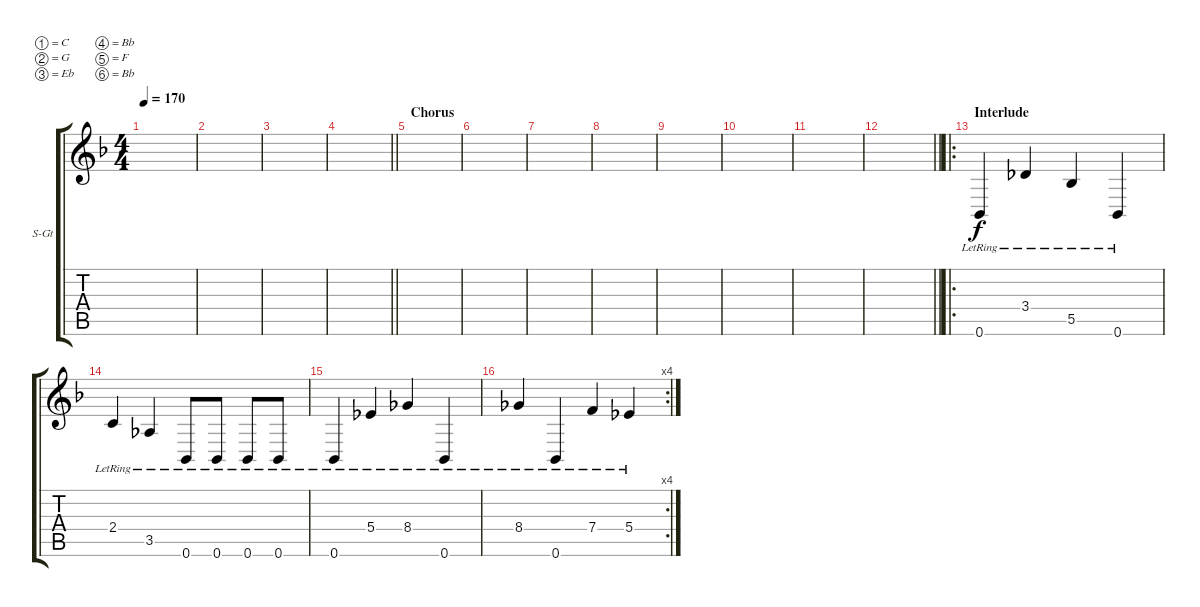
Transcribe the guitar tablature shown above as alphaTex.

\bracketExtendMode groupsimilarinstruments
\firstSystemTrackNameOrientation horizontal
\otherSystemsTrackNameOrientation horizontal
\track ("Steel Guitar" "S-Gt") {instrument acousticguitarsteel}
\staff {score tabs}
\tuning (C4 G3 Eb3 Bb2 F2 Bb1)
\ts (4 4)
\tempo 170
\clef g2
\scale
0.333333
\ks dminor
|
\scale
0.333333 |
\scale
0.333333 |
\scale
0.333333
\barLineRight lightlight
|
\section ("" "Chorus")
\scale
0.333333 |
\scale
0.333333 |
\scale
0.333333 |
\scale
0.333333 |
\scale
0.333333 |
\scale
0.333333 |
\scale
0.333333 |
\scale
0.333333
\barLineRight lightlight
|
\ro
\section ("" "Interlude")
\scale
0.333333 0.6{lr}.4 3.4{lr}.4 5.5{lr}.4 0.6{lr}.4 |
\scale
0.333333 2.4{lr}.4 3.5{lr}.4 0.6{lr}.8 0.6{lr}.8 0.6{lr}.8 0.6{lr}.8 |
\scale
0.333333 0.6{lr}.4 5.4{lr}.4 8.4{lr}.4 0.6{lr}.4 |
\rc 4
\scale
0.333333 8.4{lr}.4 0.6{lr}.4 7.4{lr}.4 5.4{lr}.4
